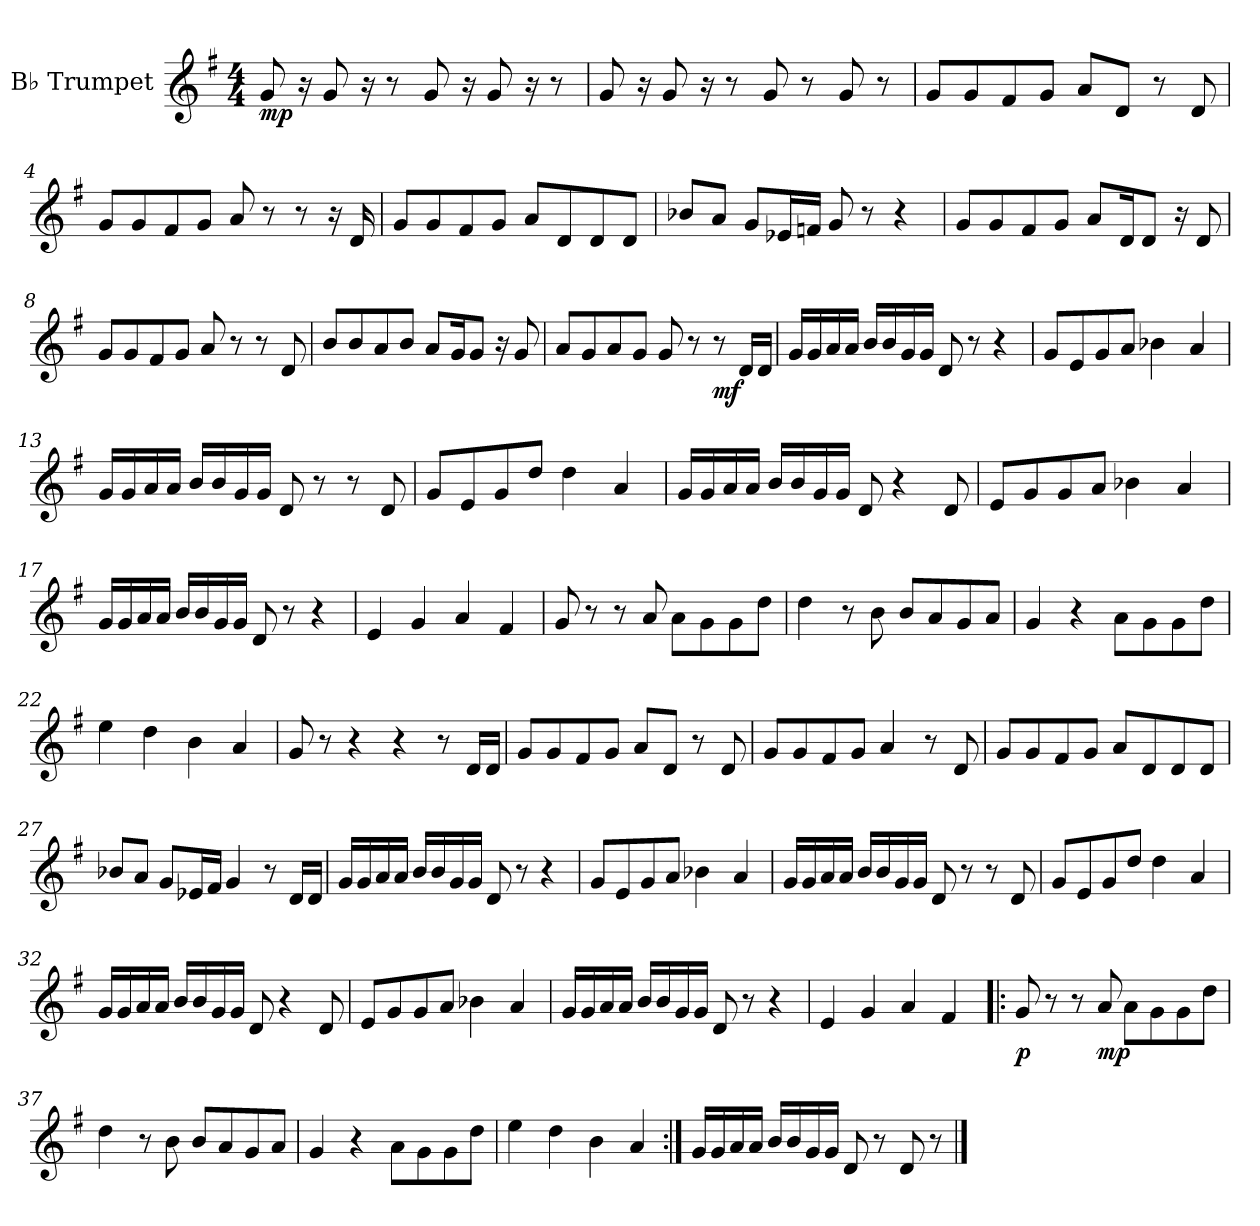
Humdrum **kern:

**kern	**dynam
*part1	*part1
*staff1	*staff1
*I"B♭ Trumpet	*
*I'B♭ Tpt.	*
*clefG2	*
*ITrd1c2	*
*k[b-]	*
*M4/4	*
*MM110	*
=1	=1
!	!LO:DY:b
8f/	mp
16r	.
8f/	.
16r	.
8r	.
8f/	.
16r	.
8f/	.
16r	.
8r	.
=2	=2
8f/	.
16r	.
8f/	.
16r	.
8r	.
8f/	.
8r	.
8f/	.
8r	.
=3	=3
8f/L	.
8f/	.
8e/	.
8f/J	.
8g/L	.
8c/J	.
8r	.
8c/	.
=4	=4
8f/L	.
8f/	.
8e/	.
8f/J	.
8g/	.
8r	.
8r	.
16r	.
16c/	.
!!LO:LB:g=z
=5	=5
8f/L	.
8f/	.
8e/	.
8f/J	.
8g/L	.
8c/	.
8c/	.
8c/J	.
=6	=6
8a-X/L	.
8g/J	.
8f/L	.
16d-X/L	.
16e-X/JJ	.
8f/	.
8r	.
4r	.
=7	=7
8f/L	.
8f/	.
8e/	.
8f/J	.
8g/L	.
16c/K	.
8c/J	.
16r	.
8c/	.
=8	=8
8f/L	.
8f/	.
8e/	.
8f/J	.
8g/	.
8r	.
8r	.
8c/	.
=9	=9
8a/L	.
8a/	.
8g/	.
8a/J	.
8g/L	.
16f/K	.
8f/J	.
16r	.
8f/	.
!!LO:LB:g=z
=10	=10
8g/L	.
8f/	.
8g/	.
8f/J	.
8f/	.
8r	.
!	!LO:DY:b
8r	mf
16c/LL	.
16c/JJ	.
=11	=11
16f/LL	.
16f/	.
16g/	.
16g/JJ	.
16a/LL	.
16a/	.
16f/	.
16f/JJ	.
8c/	.
8r	.
4r	.
=12	=12
8f/L	.
8d/	.
8f/	.
8g/J	.
4a-X\	.
4g/	.
=13	=13
16f/LL	.
16f/	.
16g/	.
16g/JJ	.
16a/LL	.
16a/	.
16f/	.
16f/JJ	.
8c/	.
8r	.
8r	.
8c/	.
=14	=14
8f/L	.
8d/	.
8f/	.
8cc/J	.
4cc\	.
4g/	.
!!LO:LB:g=z
=15	=15
16f/LL	.
16f/	.
16g/	.
16g/JJ	.
16a/LL	.
16a/	.
16f/	.
16f/JJ	.
8c/	.
4r	.
8c/	.
=16	=16
8d/L	.
8f/	.
8f/	.
8g/J	.
4a-X\	.
4g/	.
=17	=17
16f/LL	.
16f/	.
16g/	.
16g/JJ	.
16a/LL	.
16a/	.
16f/	.
16f/JJ	.
8c/	.
8r	.
4r	.
=18	=18
4d/	.
4f/	.
4g/	.
4e/	.
=19	=19
8f/	.
8r	.
8r	.
8g/	.
8g\L	.
8f\	.
8f\	.
8cc\J	.
!!LO:LB:g=z
=20	=20
4cc\	.
8r	.
8a\	.
8a/L	.
8g/	.
8f/	.
8g/J	.
=21	=21
4f/	.
4r	.
8g\L	.
8f\	.
8f\	.
8cc\J	.
=22	=22
4dd\	.
4cc\	.
4a\	.
4g/	.
=23	=23
8f/	.
8r	.
4r	.
4r	.
8r	.
16c/LL	.
16c/JJ	.
=24	=24
8f/L	.
8f/	.
8e/	.
8f/J	.
8g/L	.
8c/J	.
8r	.
8c/	.
=25	=25
8f/L	.
8f/	.
8e/	.
8f/J	.
4g/	.
8r	.
8c/	.
!!LO:LB:g=z
=26	=26
8f/L	.
8f/	.
8e/	.
8f/J	.
8g/L	.
8c/	.
8c/	.
8c/J	.
=27	=27
8a-X/L	.
8g/J	.
8f/L	.
16d-X/L	.
16e/JJ	.
4f/	.
!	!LO:DY:b
!	!LO:DY:n=1:b
8r	mf mf
16c/LL	.
16c/JJ	.
=28	=28
16f/LL	.
16f/	.
16g/	.
16g/JJ	.
16a/LL	.
16a/	.
16f/	.
16f/JJ	.
8c/	.
8r	.
4r	.
=29	=29
8f/L	.
8d/	.
8f/	.
8g/J	.
4a-X\	.
4g/	.
!!LO:LB:g=z
=30	=30
16f/LL	.
16f/	.
16g/	.
16g/JJ	.
16a/LL	.
16a/	.
16f/	.
16f/JJ	.
8c/	.
8r	.
8r	.
8c/	.
=31	=31
8f/L	.
8d/	.
8f/	.
8cc/J	.
4cc\	.
4g/	.
=32	=32
16f/LL	.
16f/	.
16g/	.
16g/JJ	.
16a/LL	.
16a/	.
16f/	.
16f/JJ	.
8c/	.
4r	.
8c/	.
=33	=33
8d/L	.
8f/	.
8f/	.
8g/J	.
4a-X\	.
4g/	.
!!LO:LB:g=z
=34	=34
16f/LL	.
16f/	.
16g/	.
16g/JJ	.
16a/LL	.
16a/	.
16f/	.
16f/JJ	.
8c/	.
8r	.
4r	.
=35	=35
4d/	.
4f/	.
4g/	.
4e/	.
=36!|:	=36!|:
!	!LO:DY:b
8f/	p
8r	.
8r	.
!	!LO:DY:b
8g/	mp
8g\L	.
8f\	.
8f\	.
8cc\J	.
=37	=37
4cc\	.
8r	.
8a\	.
8a/L	.
8g/	.
8f/	.
8g/J	.
=38	=38
4f/	.
4r	.
8g\L	.
8f\	.
8f\	.
8cc\J	.
!!LO:LB:g=z
=39	=39
4dd\	.
4cc\	.
4a\	.
4g/	.
=40:|!	=40:|!
16f/LL	.
16f/	.
16g/	.
16g/JJ	.
16a/LL	.
16a/	.
16f/	.
16f/JJ	.
8c/	.
8r	.
8c/	.
8r	.
==	==
*-	*-
